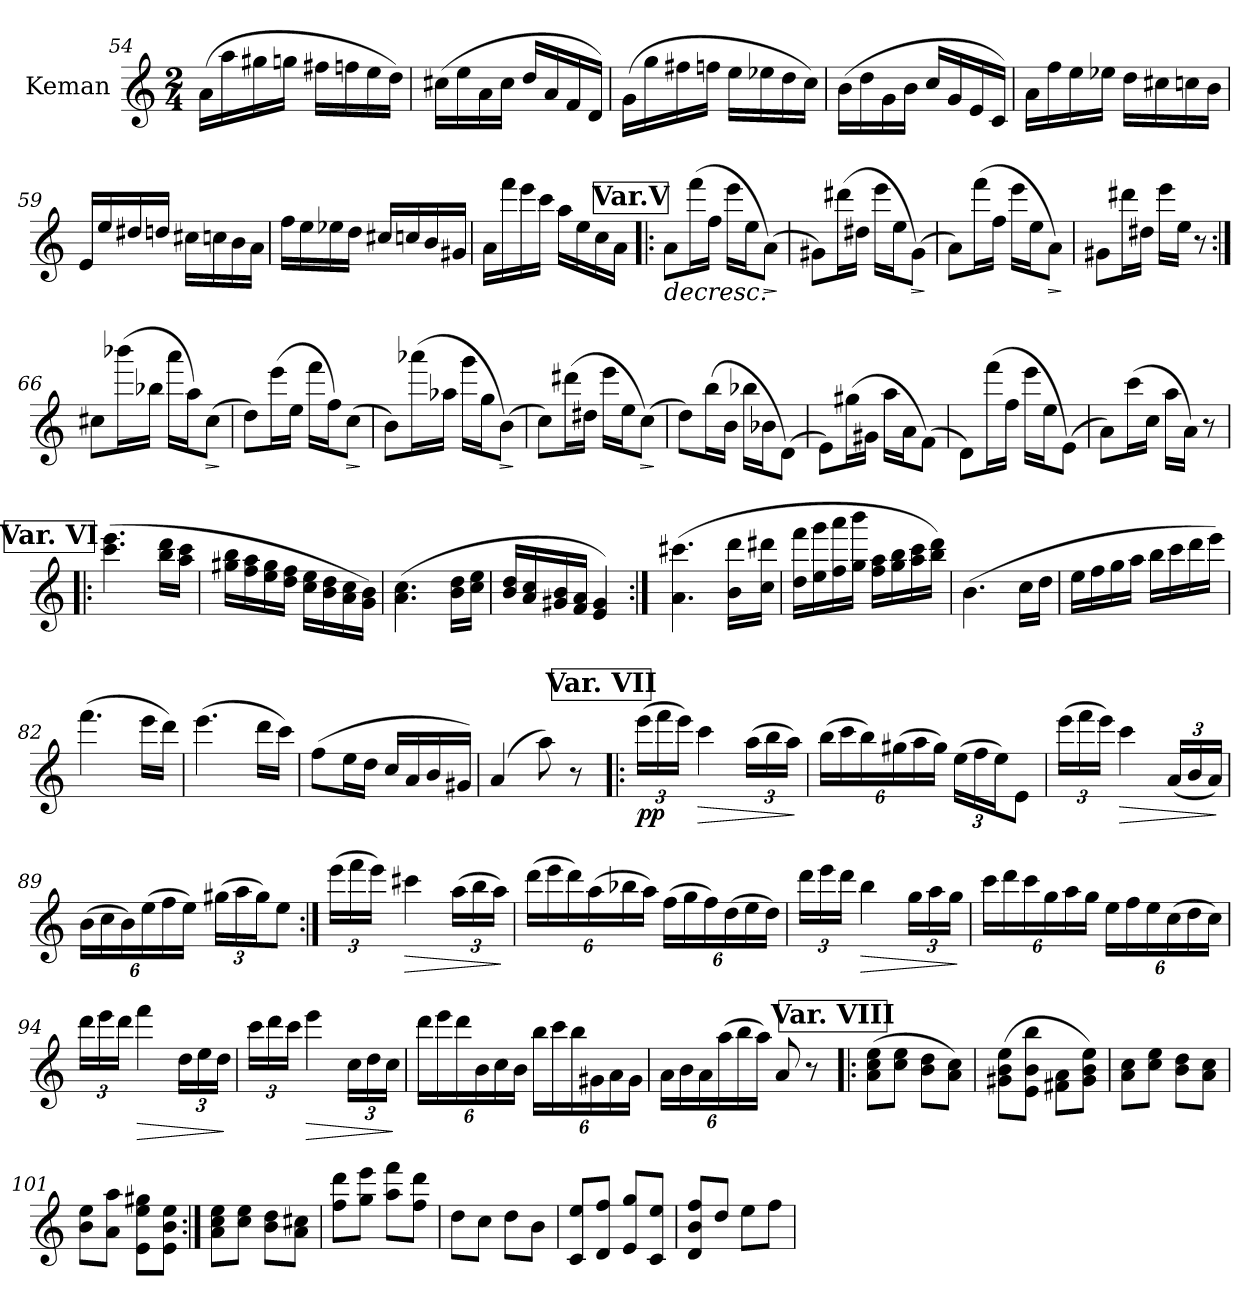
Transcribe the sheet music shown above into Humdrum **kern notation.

**kern	**dynam
*part1	*part1
*staff1	*staff1
*I"Keman	*
*I'Kem.	*
!!LO:LB:g=z
*clefG2	*
*k[]	*
*M2/4	*
=54	=54
(16a\LL	.
16aa\	.
16gg#X\	.
16ggn\JJ	.
16ff#X\LL	.
16ffn\	.
16ee\	.
16dd\JJ)	.
=55	=55
(16cc#X\LL	.
16ee\	.
16a\	.
16cc#\JJ	.
16dd/LL	.
16a/	.
16f/	.
16d/JJ)	.
=56	=56
(16g\LL	.
16gg\	.
16ff#X\	.
16ffn\JJ	.
16ee\LL	.
16ee-X\	.
16dd\	.
16cc\JJ)	.
=57	=57
(16b\LL	.
16dd\	.
16g\	.
16b\JJ	.
16cc/LL	.
16g/	.
16e/	.
16c/JJ)	.
!!LO:LB:g=z
=58	=58
16a\LL	.
16ff\	.
16ee\	.
16ee-X\JJ	.
16dd\LL	.
16cc#X\	.
16ccn\	.
16b\JJ	.
=59	=59
16e/LL	.
16ee/	.
16dd#X/	.
16ddn/JJ	.
16cc#X\LL	.
16ccn\	.
16b\	.
16a\JJ	.
=60	=60
16ff\LL	.
16ee\	.
16ee-X\	.
16dd\JJ	.
16cc#X/LL	.
16ccn/	.
16b/	.
16g#X/JJ	.
=61	=61
16a\LL	.
16fff\	.
16eee\	.
16ccc\JJ	.
16aa\LL	.
16ee\	.
16cc\	.
16a\JJ	.
!!LO:LB:g=z
!!LO:REH:place=s1:a:B:t=Var.V
=62!|:	=62!|:
!	!LO:HP:b
8a\L	>
(16fff\L	.
16ff\JJ	.
16eee\LL	.
16ee\J	.
!	!LO:HP:b
(8a\J)	>
.	] ]
=63	=63
8g#X\L)	.
(16ddd#X\L	.
16dd#X\JJ	.
16eee\LL	.
16ee\J	.
!	!LO:HP:b
(8g#\J)	>
.	]
=64	=64
8a\L)	.
(16fff\L	.
16ff\JJ	.
16eee\LL	.
16ee\J	.
!	!LO:HP:b
8a\J)	>
.	]
=65	=65
8g#X\L	.
16ddd#X\L	.
16dd#X\JJ	.
16eee\LL	.
16ee\JJ	.
8r	.
=66:|!	=66:|!
8cc#X\L	.
(16bbb-X\L	.
16bb-X\JJ	.
16aaa\LL	.
16aa\J)	.
!	!LO:HP:b
(8cc#\J	>
.	]
=67	=67
8dd\L)	.
(16eee\L	.
16ee\JJ	.
16fff\LL	.
16ff\J)	.
!	!LO:HP:b
(8cc\J	>
.	]
!!LO:LB:g=z
=68	=68
8b\L)	.
(16aaa-X\L	.
16aa-X\JJ	.
16ggg\LL	.
16gg\J	.
!	!LO:HP:b
(8b\J)	>
.	]
=69	=69
8cc\L)	.
(16ddd#X\L	.
16dd#X\JJ	.
16eee\LL	.
16ee\J	.
!	!LO:HP:b
(8cc\J)	>
.	]
=70	=70
8dd\L)	.
(16bb\L	.
16b\JJ	.
16bb-X\LL	.
16b-X\J	.
(8d\J)	.
=71	=71
8e\L)	.
(16gg#X\L	.
16g#X\JJ	.
16aa\LL	.
16a\J	.
(8f\J)	.
=72	=72
8d\L)	.
(16fff\L	.
16ff\JJ	.
16eee\LL	.
16ee\J	.
(8e\J)	.
=73	=73
8a\L)	.
(16ccc\L	.
16cc\JJ	.
16aa\LL	.
16a\JJ)	.
8r	.
!!LO:PB:g=z
!!LO:REH:place=s1:a:B:t=Var. VI
=74!|:	=74!|:
(4.ccc\ 4.eee\	.
16bb\ 16ddd\LL	.
16aa\ 16ccc\JJ	.
=75	=75
16gg#X\ 16bb\LL	.
16ff\ 16aa\	.
16ee\ 16gg#\	.
16dd\ 16ff\JJ	.
16cc\ 16ee\LL	.
16b\ 16dd\	.
16a\ 16cc\	.
16g\ 16b\JJ)	.
=76	=76
(4.a\ 4.cc\	.
16b\ 16dd\LL	.
16cc\ 16ee\JJ	.
=77	=77
16b/ 16dd/LL	.
16a/ 16cc/	.
16g#X/ 16b/	.
16f/ 16a/JJ	.
4e/ 4g#/)	.
=78:|!	=78:|!
(4.a\ 4.ccc#X\	.
16b\ 16ddd\LL	.
16cc\ 16ddd#X\JJ	.
=79	=79
16dd\ 16fff\LL	.
16ee\ 16ggg\	.
16ff\ 16aaa\	.
16gg\ 16bbb\JJ	.
16ff\ 16aa\LL	.
16gg\ 16bb\	.
16aa\ 16ccc\	.
16bb\ 16ddd\JJ)	.
!!LO:LB:g=z
=80	=80
(4.b\	.
16cc\LL	.
16dd\JJ	.
=81	=81
16ee\LL	.
16ff\	.
16gg\	.
16aa\JJ	.
16bb\LL	.
16ccc\	.
16ddd\	.
16eee\JJ)	.
=82	=82
(4.fff\	.
16eee\LL	.
16ddd\JJ)	.
=83	=83
(4.eee\	.
16ddd\LL	.
16ccc\JJ)	.
=84	=84
(8ff\L	.
16ee\L	.
16dd\JJ	.
16cc/LL	.
16a/	.
16b/	.
16g#X/JJ)	.
=85	=85
(4a/	.
8aa\)	.
8r	.
!!LO:LB:g=z
!!LO:REH:place=s1:a:B:t=Var. VII
=86!|:	=86!|:
*Xbrackettup	*
!	!LO:DY:b
!	!LO:DY:n=1:b
(24eee\LL	p p
24fff\	.
24eee\JJ)	.
!	!LO:HP:b
4ccc\	>
(24aa\LL	.
24bb\	.
24aa\JJ)	.
.	]
=87	=87
(24bb\LL	.
24ccc\	.
24bb\)	.
(24gg#X\	.
24aa\	.
24gg#\JJ)	.
(24ee\LL	.
24ff\	.
24ee\J)	.
8e\J	.
=88	=88
(24eee\LL	.
24fff\	.
24eee\JJ)	.
!	!LO:HP:b
4ccc\	>
(24a/LL	.
24b/	.
24a/JJ)	.
.	]
=89	=89
(24b\LL	.
24cc\	.
24b\)	.
(24ee\	.
24ff\	.
24ee\JJ)	.
(24gg#X\LL	.
24aa\	.
24gg#\J)	.
8ee\J	.
!!LO:LB:g=z
=90:|!	=90:|!
(24eee\LL	.
24fff\	.
24eee\JJ)	.
!	!LO:HP:b
4ccc#X\	>
(24aa\LL	.
24bb\	.
24aa\JJ)	.
.	]
=91	=91
(24ddd\LL	.
24eee\	.
24ddd\)	.
(24aa\	.
24bb-X\	.
24aa\JJ)	.
(24ff\LL	.
24gg\	.
24ff\)	.
(24dd\	.
24ee\	.
24dd\JJ)	.
=92	=92
24ddd\LL	.
24eee\	.
24ddd\JJ	.
!	!LO:HP:b
4bb\	>
24gg\LL	.
24aa\	.
24gg\JJ	.
.	]
=93	=93
24ccc\LL	.
24ddd\	.
24ccc\	.
24gg\	.
24aa\	.
24gg\JJ	.
24ee\LL	.
24ff\	.
24ee\	.
(24cc\	.
24dd\	.
24cc\JJ)	.
!!LO:LB:g=z
=94	=94
24ddd\LL	.
24eee\	.
24ddd\JJ	.
!	!LO:HP:b
4fff\	>
24dd\LL	.
24ee\	.
24dd\JJ	.
.	]
=95	=95
24ccc\LL	.
24ddd\	.
24ccc\JJ	.
!	!LO:HP:b
4eee\	>
24cc\LL	.
24dd\	.
24cc\JJ	.
.	]
=96	=96
24ddd\LL	.
24eee\	.
24ddd\	.
24b\	.
24cc\	.
24b\JJ	.
24bb\LL	.
24ccc\	.
24bb\	.
24g#X\	.
24a\	.
24g#\JJ	.
=97	=97
24a\LL	.
24b\	.
24a\	.
(24aa\	.
24bb\	.
24aa\JJ)	.
8a/	.
8r	.
!!LO:LB:g=z
!!LO:REH:place=s1:a:B:t=Var. VIII
=98!|:	=98!|:
(8a\ 8cc\ 8ee\L	.
8cc\ 8ee\J	.
8b\ 8dd\L	.
8a\ 8cc\J)	.
=99	=99
(8g#X\ 8b\ 8ee\L	.
8e\ 8b\ 8bb\J	.
8f#X\ 8a\L	.
8g#\ 8b\ 8ee\J)	.
=100	=100
8a\ 8cc\L	.
8cc\ 8ee\J	.
8b\ 8dd\L	.
8a\ 8cc\J	.
=101	=101
8b\ 8ee\L	.
8a\ 8aa\J	.
8e\ 8ee\ 8gg#X\L	.
8e\ 8b\ 8ee\J	.
=102:|!	=102:|!
8a\ 8cc\ 8ee\L	.
8cc\ 8ee\J	.
8b\ 8dd\L	.
8a\ 8cc#X\J	.
=103	=103
8ff\ 8ddd\L	.
8gg\ 8eee\J	.
8aa\ 8fff\L	.
8ff\ 8ddd\J	.
!!LO:LB:g=z
=104	=104
8dd\L	.
8cc\J	.
8dd\L	.
8b\J	.
=105	=105
8c/ 8ee/L	.
8d/ 8ff/J	.
8e/ 8gg/L	.
8c/ 8ee/J	.
=106	=106
8d/ 8b/ 8ff/L	.
8dd/J	.
8ee\L	.
8ff\J	.
=	=
*-	*-
